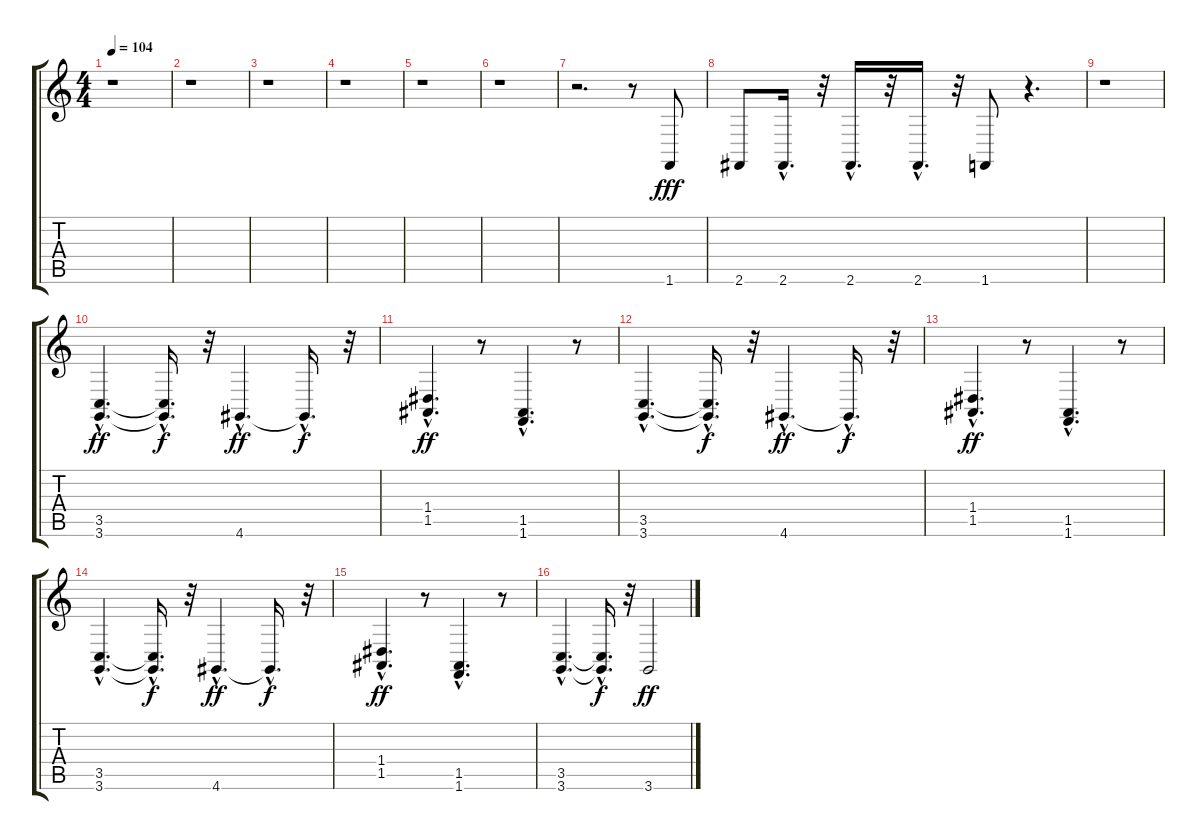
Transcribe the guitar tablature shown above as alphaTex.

\track "" {instrument stringensemble2}
\staff {score tabs}
\tuning (E4 B3 G3 D3 A2 E2) {hide}
\ts (4 4)
\tempo 104
\clef g2
\ks c
r.1{dy ff} |
r.1 |
r.1 |
r.1 |
r.1 |
r.1 |
r.2{d} r.8 1.6.8{dy fff} |
2.6.8 2.6{hac}.16{d} r.32 2.6{hac}.16{d} r.32 2.6{hac}.16{d} r.32 1.6.8 r.4{d} |
r.1 |
(3.5{hac} 3.6{hac}).4{d dy ff} (3.5{hac t} 3.6{hac t}).16{d dy f} r.32 4.6{hac}.4{d dy ff} 4.6{hac t}.16{d dy f} r.32 |
(1.4{hac} 1.5{hac}).4{d dy ff} r.8 (1.5{hac} 1.6{hac}).4{d} r.8 |
(3.5{hac} 3.6{hac}).4{d} (3.5{hac t} 3.6{hac t}).16{d dy f} r.32 4.6{hac}.4{d dy ff} 4.6{hac t}.16{d dy f} r.32 |
(1.4{hac} 1.5{hac}).4{d dy ff} r.8 (1.5{hac} 1.6{hac}).4{d} r.8 |
(3.5{hac} 3.6{hac}).4{d} (3.5{hac t} 3.6{hac t}).16{d dy f} r.32 4.6{hac}.4{d dy ff} 4.6{hac t}.16{d dy f} r.32 |
(1.4{hac} 1.5{hac}).4{d dy ff} r.8 (1.5{hac} 1.6{hac}).4{d} r.8 |
(3.5{hac} 3.6{hac}).4{d} (3.5{hac t} 3.6{hac t}).16{d dy f} r.32 3.6.2{dy ff}
